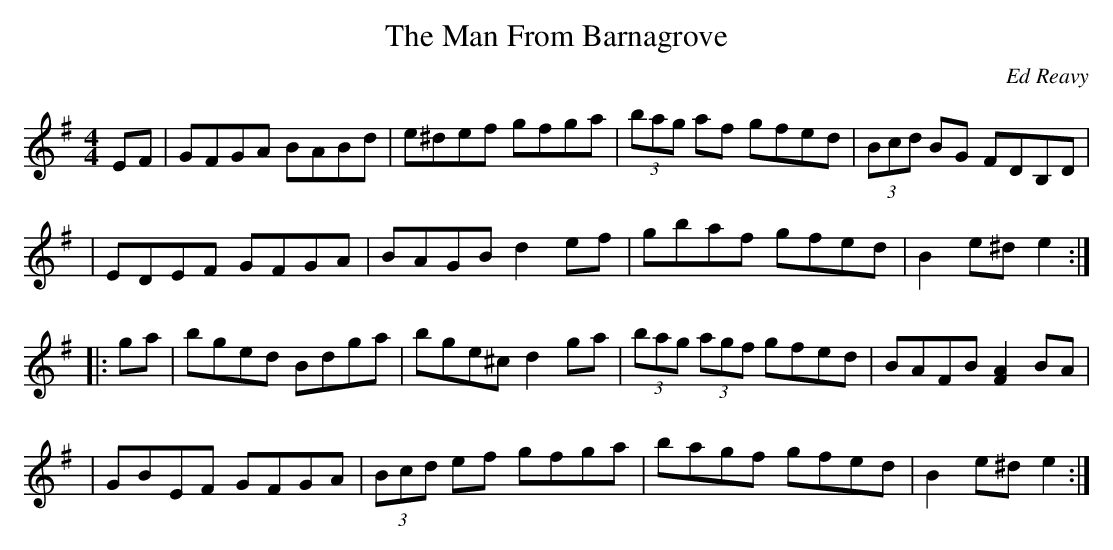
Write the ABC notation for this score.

X:1
T:The Man From Barnagrove
C:Ed Reavy
M:4/4
L:1/8
K:G
EF \
| GFGA BABd | e^def gfga | (3bag af gfed | (3Bcd BG FDB,D |
| EDEF GFGA | BAGB d2 ef | gbaf gfed | B2 e^d e2 :|
|: ga \
| bged Bdga | bge^c d2 ga | (3bag (3agf gfed | BAFB [F2A2] BA |
| GBEF GFGA | (3Bcd ef gfga | bagf gfed | B2 e^d e2 :|
